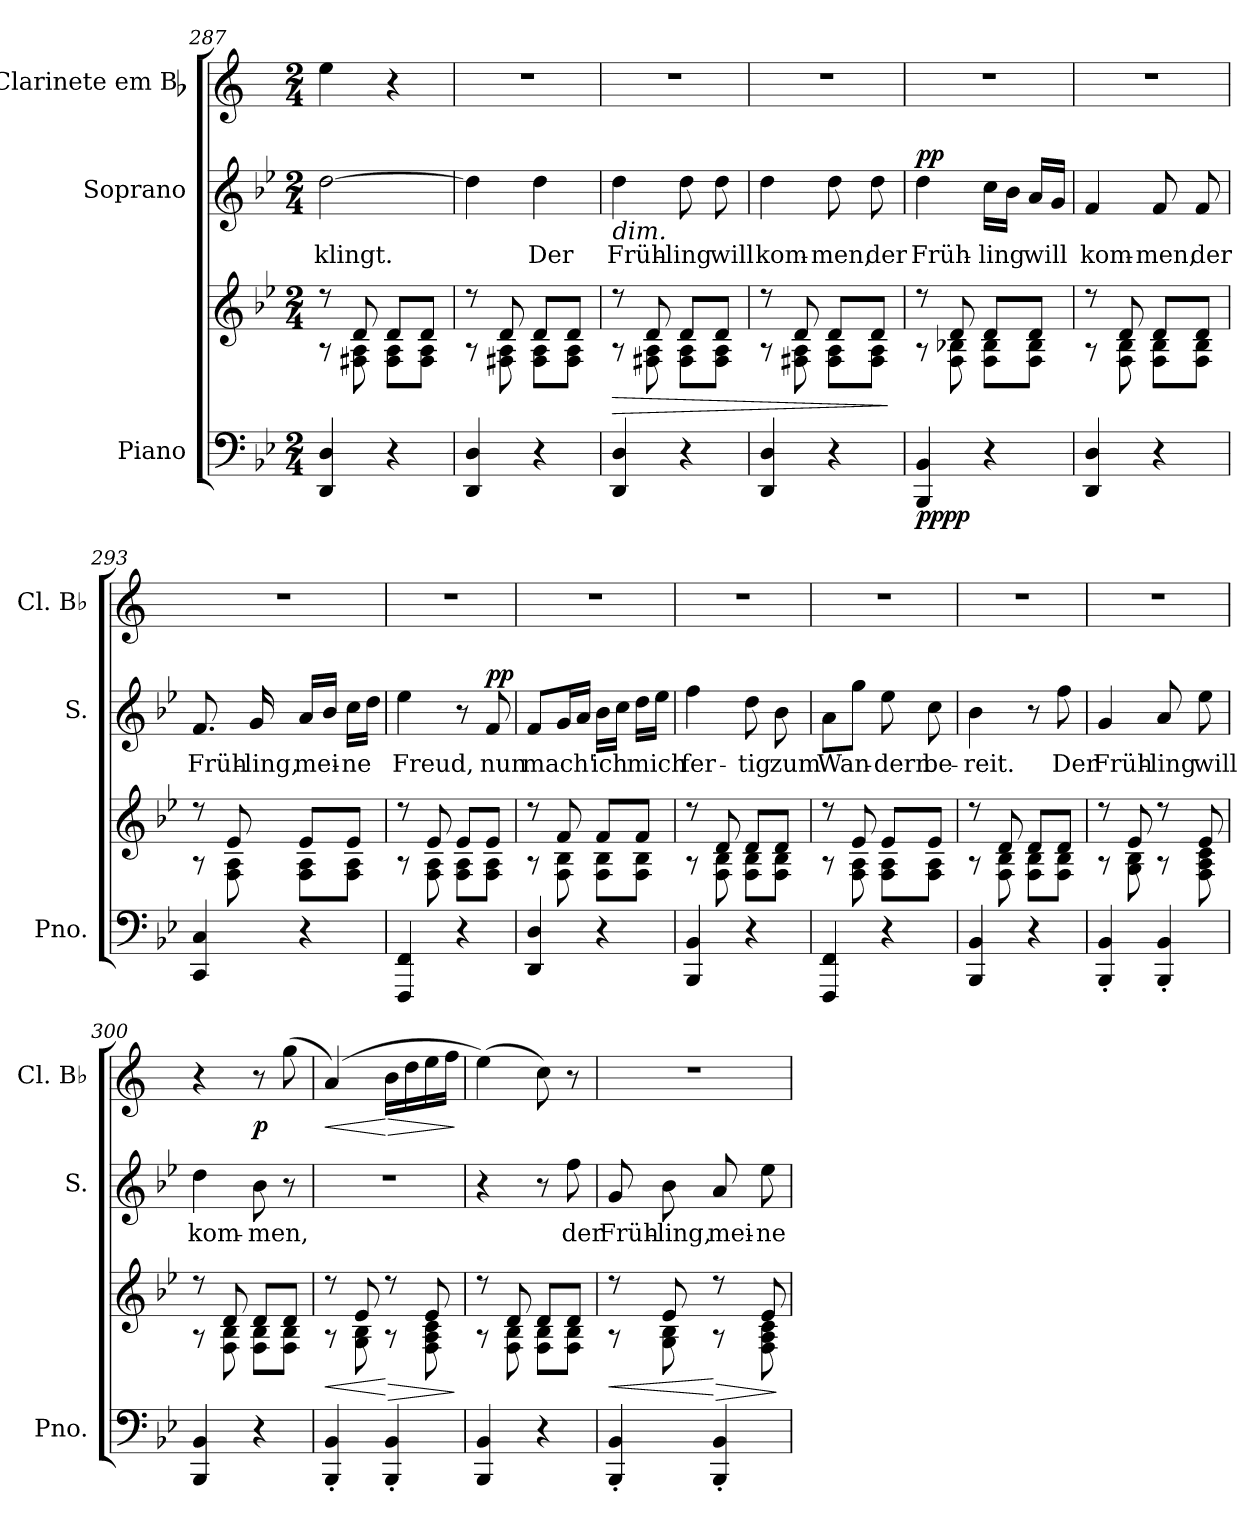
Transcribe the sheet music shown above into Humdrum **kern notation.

**kern	**kern	**dynam	**kern	**text	**dynam	**kern	**dynam
*part3	*part3	*part3	*part2	*part2	*part2	*part1	*part1
*staff4	*staff3	*staff3/4	*staff2	*staff2	*staff2	*staff1	*staff1
*I"Piano	*	*	*I"Soprano	*	*	*I"Clarinete em Bb	*
*I'Pno.	*	*	*I'S.	*	*	*I'Cl. Bb	*
*clefF4	*clefG2	*	*clefG2	*	*	*clefG2	*
*	*	*	*	*	*	*ITrd1c2	*
*k[b-e-]	*k[b-e-]	*	*k[b-e-]	*	*	*k[b-e-]	*
*M2/4	*M2/4	*	*M2/4	*	*	*M2/4	*
=287	=287	=287	=287	=287	=287	=287	=287
*	*^	*	*	*	*	*	*
!	!	!	!	!	!LO:LY:b	!	!	!
4DD/ 4D/	8r	8r	.	[2dd\	-klingt.	.	4dd\	.
.	8d/	8F#X\ 8A\	.	.	.	.	.	.
4r	8d/L	8F#\ 8A\L	.	.	.	.	4r	.
.	8d/J	8F#\ 8A\J	.	.	.	.	.	.
=288	=288	=288	=288	=288	=288	=288	=288	=288
4DD/ 4D/	8r	8r	.	4dd\]	.	.	2r	.
.	8d/	8F#X\ 8A\	.	.	.	.	.	.
!	!	!	!	!	!LO:LY:b	!	!	!
4r	8d/L	8F#\ 8A\L	.	4dd\	Der	.	.	.
.	8d/J	8F#\ 8A\J	.	.	.	.	.	.
!!LO:LB:g=z
=289	=289	=289	=289	=289	=289	=289	=289	=289
!	!	!	!	!LO:TX:b:i:t=dim.	!	!	!	!
!	!	!	!LO:HP:b	!	!LO:LY:b	!	!	!
4DD/ 4D/	8r	8r	>	4dd\	Früh-	.	2r	.
.	8d/	8F#X\ 8A\	.	.	.	.	.	.
!	!	!	!	!	!LO:LY:b	!	!	!
4r	8d/L	8F#\ 8A\L	.	8dd\	-ling	.	.	.
!	!	!	!	!	!LO:LY:b	!	!	!
.	8d/J	8F#\ 8A\J	.	8dd\	will	.	.	.
=290	=290	=290	=290	=290	=290	=290	=290	=290
!	!	!	!	!	!LO:LY:b	!	!	!
4DD/ 4D/	8r	8r	.	4dd\	kom-	.	2r	.
.	8d/	8F#X\ 8A\	.	.	.	.	.	.
!	!	!	!	!	!LO:LY:b	!	!	!
4r	8d/L	8F#\ 8A\L	.	8dd\	-men,	.	.	.
!	!	!	!	!	!LO:LY:b	!	!	!
.	8d/J	8F#\ 8A\J	.	8dd\	der	.	.	.
*	*v	*v	*	*	*	*	*	*
.	.	]	.	.	.	.	.
!!LO:PB:g=z
=291	=291	=291	=291	=291	=291	=291	=291
*	*^	*	*	*	*	*	*
!	!	!	!LO:DY:b=2	!	!LO:LY:b	!	!	!
!	!	!	!LO:DY:n=1:b	!	!	!LO:DY:b	!	!
4BBB-/ 4BB-/	8r	8r	pp pp	4dd\	Früh-	pp	2r	.
.	8d/	8F\ 8B-X\	.	.	.	.	.	.
!	!	!	!	!	!LO:LY:b	!	!	!
4r	8d/L	8F\ 8B-\L	.	16cc\LL	-ling	.	.	.
.	.	.	.	16b-\JJ	.	.	.	.
!	!	!	!	!	!LO:LY:b	!	!	!
.	8d/J	8F\ 8B-\J	.	16a/LL	will	.	.	.
.	.	.	.	16g/JJ	.	.	.	.
=292	=292	=292	=292	=292	=292	=292	=292	=292
!	!	!	!	!	!LO:LY:b	!	!	!
4DD/ 4D/	8r	8r	.	4f/	kom-	.	2r	.
.	8d/	8F\ 8B-\	.	.	.	.	.	.
!	!	!	!	!	!LO:LY:b	!	!	!
4r	8d/L	8F\ 8B-\L	.	8f/	-men,	.	.	.
!	!	!	!	!	!LO:LY:b	!	!	!
.	8d/J	8F\ 8B-\J	.	8f/	der	.	.	.
=293	=293	=293	=293	=293	=293	=293	=293	=293
!	!	!	!	!	!LO:LY:b	!	!	!
4CC/ 4C/	8r	8r	.	8.f/	Früh-	.	2r	.
.	8e-/	8F\ 8A\	.	.	.	.	.	.
!	!	!	!	!	!LO:LY:b	!	!	!
.	.	.	.	16g/	-ling,	.	.	.
!	!	!	!	!	!LO:LY:b	!	!	!
4r	8e-/L	8F\ 8A\L	.	16a/LL	mei-	.	.	.
.	.	.	.	16b-/JJ	.	.	.	.
!	!	!	!	!	!LO:LY:b	!	!	!
.	8e-/J	8F\ 8A\J	.	16cc\LL	-ne	.	.	.
.	.	.	.	16dd\JJ	.	.	.	.
=294	=294	=294	=294	=294	=294	=294	=294	=294
!	!	!	!	!	!LO:LY:b	!	!	!
4FFF/ 4FF/	8r	8r	.	4ee-\	Freud,	.	2r	.
.	8e-/	8F\ 8A\	.	.	.	.	.	.
4r	8e-/L	8F\ 8A\L	.	8r	.	.	.	.
!	!	!	!	!	!LO:LY:b	!LO:DY:b	!	!
.	8e-/J	8F\ 8A\J	.	8f/	nun	pp	.	.
!!LO:LB:g=z
=295	=295	=295	=295	=295	=295	=295	=295	=295
!	!	!	!	!	!LO:LY:b	!	!	!
4DD/ 4D/	8r	8r	.	8f/L	mach'	.	2r	.
.	8f/	8F\ 8B-\	.	16g/L	.	.	.	.
.	.	.	.	16a/JJ	.	.	.	.
!	!	!	!	!	!LO:LY:b	!	!	!
4r	8f/L	8F\ 8B-\L	.	16b-\LL	ich	.	.	.
.	.	.	.	16cc\JJ	.	.	.	.
!	!	!	!	!	!LO:LY:b	!	!	!
.	8f/J	8F\ 8B-\J	.	16dd\LL	mich	.	.	.
.	.	.	.	16ee-\JJ	.	.	.	.
=296	=296	=296	=296	=296	=296	=296	=296	=296
!	!	!	!	!	!LO:LY:b	!	!	!
4BBB-/ 4BB-/	8r	8r	.	4ff\	fer-	.	2r	.
.	8d/	8F\ 8B-\	.	.	.	.	.	.
!	!	!	!	!	!LO:LY:b	!	!	!
4r	8d/L	8F\ 8B-\L	.	8dd\	-tig	.	.	.
!	!	!	!	!	!LO:LY:b	!	!	!
.	8d/J	8F\ 8B-\J	.	8b-\	zum	.	.	.
=297	=297	=297	=297	=297	=297	=297	=297	=297
!	!	!	!	!	!LO:LY:b	!	!	!
4FFF/ 4FF/	8r	8r	.	8a\L	Wan-	.	2r	.
.	8e-/	8F\ 8A\	.	8gg\J	.	.	.	.
!	!	!	!	!	!LO:LY:b	!	!	!
4r	8e-/L	8F\ 8A\L	.	8ee-\	-dern	.	.	.
!	!	!	!	!	!LO:LY:b	!	!	!
.	8e-/J	8F\ 8A\J	.	8cc\	be-	.	.	.
=298	=298	=298	=298	=298	=298	=298	=298	=298
!	!	!	!	!	!LO:LY:b	!	!	!
4BBB-/ 4BB-/	8r	8r	.	4b-\	-reit.	.	2r	.
.	8d/	8F\ 8B-\	.	.	.	.	.	.
4r	8d/L	8F\ 8B-\L	.	8r	.	.	.	.
!	!	!	!	!	!LO:LY:b	!	!	!
.	8d/J	8F\ 8B-\J	.	8ff\	Der	.	.	.
!!LO:LB:g=z
=299	=299	=299	=299	=299	=299	=299	=299	=299
!	!	!	!	!	!LO:LY:b	!	!	!
4BBB-/' 4BB-/'	8r	8r	.	4g/	Früh-	.	2r	.
.	8e-/	8G\ 8B-\	.	.	.	.	.	.
!	!	!	!	!	!LO:LY:b	!	!	!
4BBB-/' 4BB-/'	8r	8r	.	8a/	-ling	.	.	.
!	!	!	!	!	!LO:LY:b	!	!	!
.	8e-/	8F\ 8A\ 8c\	.	8ee-\	will	.	.	.
=300	=300	=300	=300	=300	=300	=300	=300	=300
!	!	!	!	!	!LO:LY:b	!	!	!
4BBB-/ 4BB-/	8r	8r	.	4dd\	kom-	.	4r	.
.	8d/	8F\ 8B-\	.	.	.	.	.	.
!	!	!	!	!	!LO:LY:b	!	!	!LO:DY:b
4r	8d/L	8F\ 8B-\L	.	8b-\	-men,	.	8r	p
.	8d/J	8F\ 8B-\J	.	8r	.	.	(8ff\	.
=301	=301	=301	=301	=301	=301	=301	=301	=301
!	!	!	!LO:HP:b	!	!	!	!	!LO:HP:b
4BBB-/' 4BB-/'	8r	8r	<	2r	.	.	(4g/)	<
.	8e-/	8G\ 8B-\	.	.	.	.	.	.
!	!	!	!LO:HP:n=1:b	!	!	!	!	!LO:HP:n=1:b
4BBB-/' 4BB-/'	8r	8r	[ >	.	.	.	16a\LL	[ >
.	.	.	.	.	.	.	16cc\	.
.	8e-/	8F\ 8A\ 8c\	.	.	.	.	16dd\	.
.	.	.	.	.	.	.	16ee-\JJ	.
*	*v	*v	*	*	*	*	*	*
.	.	]	.	.	.	.	]
=302	=302	=302	=302	=302	=302	=302	=302
*	*^	*	*	*	*	*	*
4BBB-/ 4BB-/	8r	8r	.	4r	.	.	(4dd\)	.
.	8d/	8F\ 8B-\	.	.	.	.	.	.
4r	8d/L	8F\ 8B-\L	.	8r	.	.	8b-\)	.
!	!	!	!	!	!LO:LY:b	!	!	!
.	8d/J	8F\ 8B-\J	.	8ff\	der	.	8r	.
!!LO:LB:g=z
=303	=303	=303	=303	=303	=303	=303	=303	=303
!	!	!	!LO:HP:b	!	!LO:LY:b	!	!	!
4BBB-/' 4BB-/'	8r	8r	<	8g/	Früh-	.	2r	.
!	!	!	!	!	!LO:LY:b	!	!	!
.	8e-/	8G\ 8B-\	.	8b-\	-ling,	.	.	.
!	!	!	!LO:HP:n=1:b	!	!LO:LY:b	!	!	!
4BBB-/' 4BB-/'	8r	8r	[ >	8a/	mei-	.	.	.
!	!	!	!	!	!LO:LY:b	!	!	!
.	8e-/	8F\ 8A\ 8c\	.	8ee-\	-ne	.	.	.
*	*v	*v	*	*	*	*	*	*
.	.	]	.	.	.	.	.
=	=	=	=	=	=	=	=
*-	*-	*-	*-	*-	*-	*-	*-
